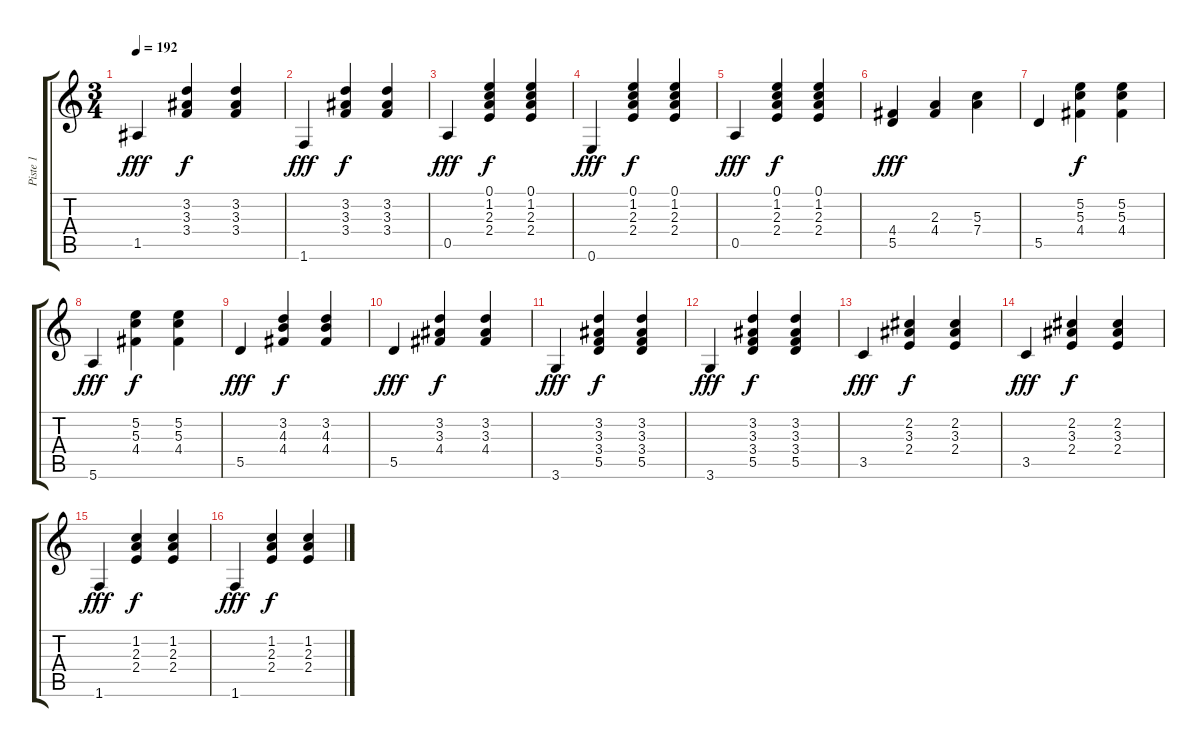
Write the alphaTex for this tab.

\track ("Piste 1" "Piste 1") {instrument acousticguitarnylon}
\staff {score tabs}
\tuning (E4 B3 G3 D3 A2 E2) {hide}
\ts (3 4)
\tempo 192
\clef g2
\ks c
1.5.4{dy fff} (3.2 3.3 3.4).4{dy f} (3.2 3.3 3.4).4 |
1.6.4{dy fff} (3.2 3.3 3.4).4{dy f} (3.2 3.3 3.4).4 |
0.5.4{dy fff} (0.1 1.2 2.3 2.4).4{dy f} (0.1 1.2 2.3 2.4).4 |
0.6.4{dy fff} (0.1 1.2 2.3 2.4).4{dy f} (0.1 1.2 2.3 2.4).4 |
0.5.4{dy fff} (0.1 1.2 2.3 2.4).4{dy f} (0.1 1.2 2.3 2.4).4 |
(4.4 5.5).4{dy fff} (2.3 4.4).4 (5.3 7.4).4 |
5.5.4 (5.2 5.3 4.4).4{dy f} (5.2 5.3 4.4).4 |
5.6.4{dy fff} (5.2 5.3 4.4).4{dy f} (5.2 5.3 4.4).4 |
5.5.4{dy fff} (3.2 4.3 4.4).4{dy f} (3.2 4.3 4.4).4 |
5.5.4{dy fff} (3.2 3.3 4.4).4{dy f} (3.2 3.3 4.4).4 |
3.6.4{dy fff} (3.2 3.3 3.4 5.5).4{dy f} (3.2 3.3 3.4 5.5).4 |
3.6.4{dy fff} (3.2 3.3 3.4 5.5).4{dy f} (3.2 3.3 3.4 5.5).4 |
3.5.4{dy fff} (2.2 3.3 2.4).4{dy f} (2.2 3.3 2.4).4 |
3.5.4{dy fff} (2.2 3.3 2.4).4{dy f} (2.2 3.3 2.4).4 |
1.6.4{dy fff} (1.2 2.3 2.4).4{dy f} (1.2 2.3 2.4).4 |
1.6.4{dy fff} (1.2 2.3 2.4).4{dy f} (1.2 2.3 2.4).4
